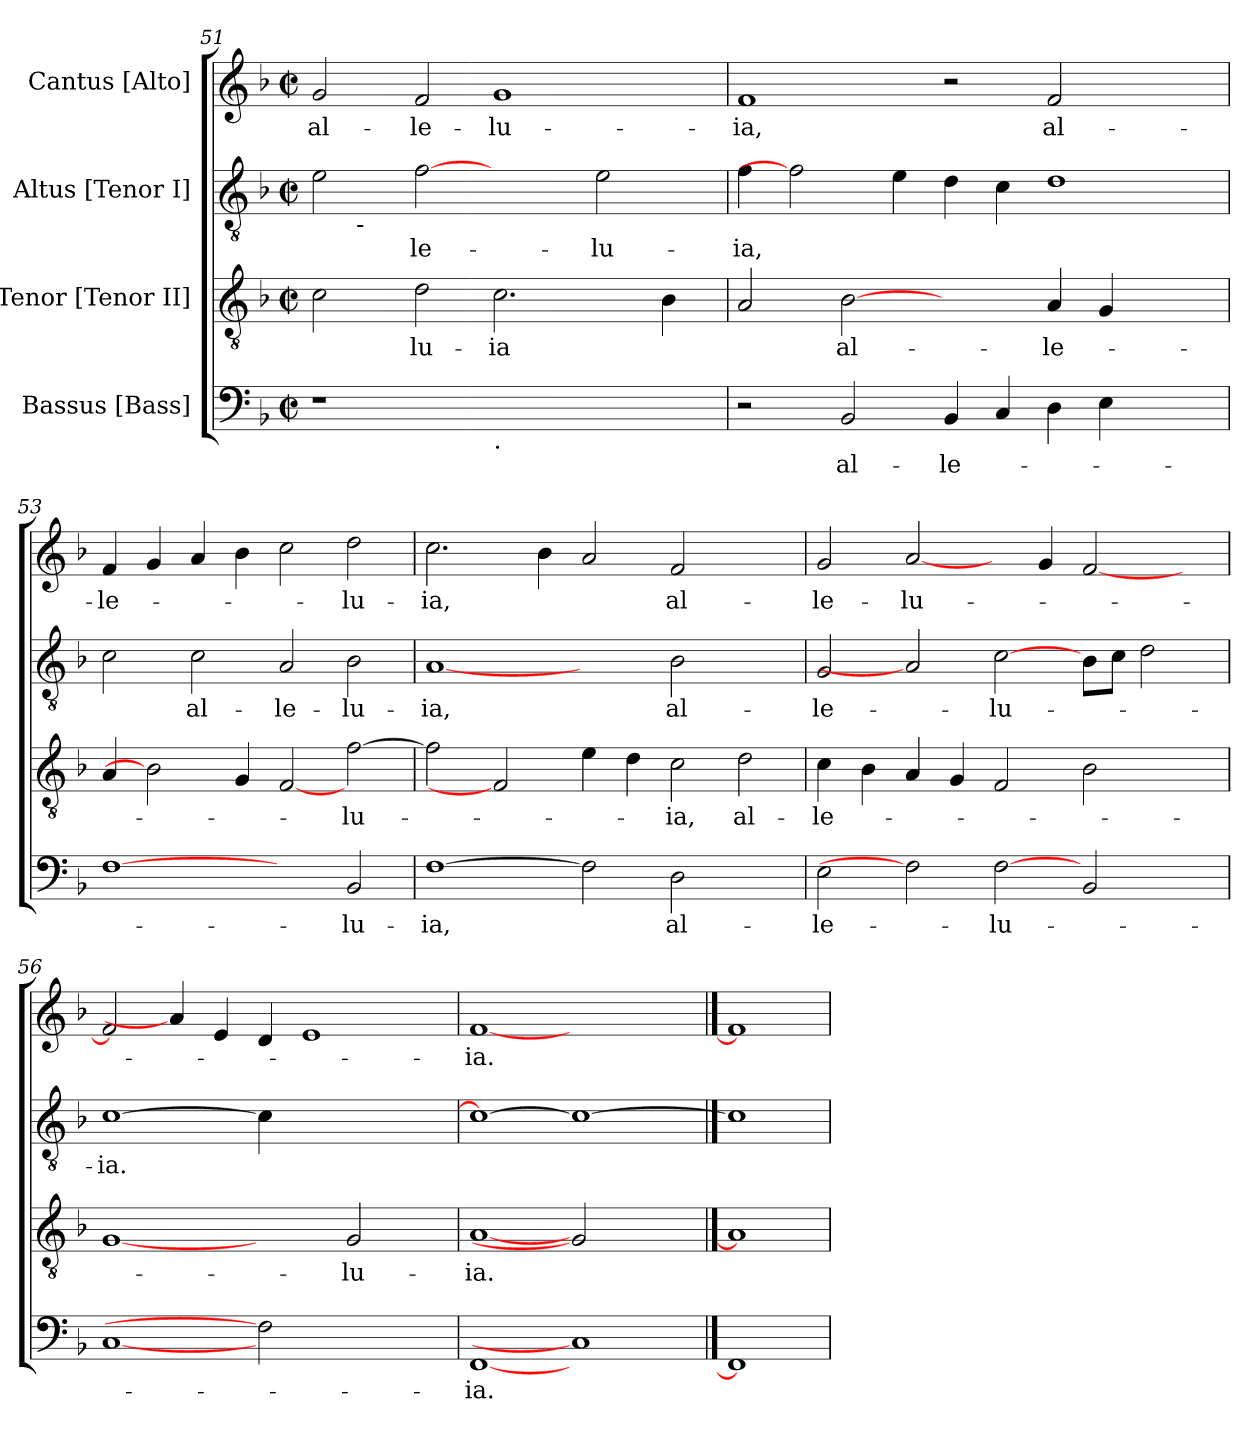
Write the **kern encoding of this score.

**kern	**text	**kern	**text	**kern	**text	**kern	**text
*part4	*part4	*part3	*part3	*part2	*part2	*part1	*part1
*staff4	*staff4	*staff3	*staff3	*staff2	*staff2	*staff1	*staff1
*I"Bassus [Bass]	*	*I"Tenor [Tenor II]	*	*I"Altus [Tenor I]	*	*I"Cantus [Alto]	*
!!LO:PB:g=z
*clefF4	*	*clefGv2	*	*clefGv2	*	*clefG2	*
*k[b-]	*	*k[b-]	*	*k[b-]	*	*k[b-]	*
*F:	*	*F:	*	*F:	*	*F:	*
*M2/2	*	*M2/2	*	*M2/2	*	*M2/2	*
*met(c|)	*	*met(c|)	*	*met(c|)	*	*met(c|)	*
=51	=51	=51	=51	=51	=51	=51	=51
!	!	!	!	!	!	!	!LO:LY:b
*	*	*	*	*^	*	*	*
1r	.	2c\	.	2e\	8.ryy	.	2g/	al-
!	!	!	!	!	!LO:TX:b:t=-	!	!	!
.	.	.	.	.	1ryy	.	.	.
!	!	!	!LO:LY:b	!	!	!LO:LY:b	!	!LO:LY:b
.	.	2d\	-lu-	[2f	.	-le-	2f/	-le-
!LO:TX:b:t=.	!	!	!	!	!	!	!	!
!	!	!	!LO:LY:b	!	!	!	!	!LO:LY:b
1ryy	.	2.c\	-ia	2ryy	.	.	1g	-lu-
.	.	.	.	.	2ryy	.	.	.
!	!	!	!	!	!	!LO:LY:b	!	!
.	.	.	.	2e\	.	-lu-	.	.
.	.	.	.	.	4ryy	.	.	.
.	.	4B-\	.	.	.	.	.	.
.	.	.	.	.	16ryy	.	.	.
=52	=52	=52	=52	=52	=52	=52	=52	=52
!	!	!	!	!	!	!LO:LY:b	!	!LO:LY:b
*	*	*	*	*v	*v	*	*	*
2r	.	2A/	.	4f\	-ia,	1f	-ia,
.	.	.	.	2f]	.	.	.
!	!LO:LY:b	!	!LO:LY:b	!	!	!	!
2BB-/	al-	[2B-	al-	.	.	.	.
.	.	.	.	4e\	.	.	.
!	!LO:LY:b	!	!	!	!	!	!
4BB-/	-le-	2ryy	.	4d\	.	2r	.
4C/	.	.	.	4c\	.	.	.
!	!	!	!LO:LY:b	!	!	!	!LO:LY:b
4D\	.	4A/	-le-	1d	.	2f/	al-
4E\	.	4G/	.	.	.	.	.
2ryy	.	2ryy	.	.	.	2ryy	.
=53	=53	=53	=53	=53	=53	=53	=53
!	!	!	!	!	!	!	!LO:LY:b
[1F	.	4A/	.	2c\	.	4f/	-le-
.	.	2B-]	.	.	.	4g/	.
!	!	!	!	!	!LO:LY:b	!	!
.	.	.	.	2c\	al-	4a/	.
.	.	4G/	.	.	.	4b-\	.
!	!	!	!	!	!LO:LY:b	!	!
2ryy	.	[2F	.	2A/	-le-	2cc\	.
!	!LO:LY:b	!	!LO:LY:b	!	!LO:LY:b	!	!LO:LY:b
2BB-/	-lu-	[<2f\	-lu-	2B-\	-lu-	2dd\	-lu-
!!LO:LB:g=z
=54	=54	=54	=54	=54	=54	=54	=54
!	!LO:LY:b	!	!	!	!LO:LY:b	!	!LO:LY:b
[1F	-ia,	2f\]	.	[1A	-ia,	2.cc\	-ia,
.	.	2F]	.	.	.	.	.
.	.	.	.	.	.	4b-\	.
2F]	.	4e\	.	2ryy	.	2a/	.
.	.	4d\	.	.	.	.	.
!	!LO:LY:b	!	!LO:LY:b	!	!LO:LY:b	!	!LO:LY:b
2D\	al-	2c\	-ia,	2B-\	al-	2f/	al-
!	!	!	!LO:LY:b	!	!	!	!
2ryy	.	2d\	al-	2ryy	.	2ryy	.
=55	=55	=55	=55	=55	=55	=55	=55
!	!LO:LY:b	!	!LO:LY:b	!	!LO:LY:b	!	!LO:LY:b
2E\	-le-	4c\	-le-	2G/	-le-	2g/	-le-
.	.	4B-\	.	.	.	.	.
!	!	!	!	!	!	!	!LO:LY:b
2F]	.	4A/	.	2A]	.	[2a/	-lu-
.	.	4G/	.	.	.	.	.
!	!LO:LY:b	!	!	!	!LO:LY:b	!	!
[2F	-lu-	2F/	.	[2c\	-lu-	4ryy	.
.	.	.	.	.	.	4g/	.
2BB-/	.	2B-\	.	8B-\L	.	[<2f/	.
.	.	.	.	8c\J	.	.	.
.	.	.	.	2d\	.	.	.
4ryy	.	4ryy	.	.	.	4ryy	.
=56	=56	=56	=56	=56	=56	=56	=56
!	!	!	!	!	!LO:LY:b	!	!
[1C	.	[1G	.	[>1c	-ia.	2f/]	.
.	.	.	.	.	.	4a/]	.
.	.	.	.	.	.	4e/	.
2F]	.	2ryy	.	4c\]	.	4d/	.
.	.	.	.	1ryy	.	1e	.
!	!	!	!LO:LY:b	!	!	!	!
2.ryy	.	2G/	-lu-	.	.	.	.
.	.	4ryy	.	.	.	.	.
=57	=57	=57	=57	=57	=57	=57	=57
!	!LO:LY:b	!	!LO:LY:b	!	!	!	!LO:LY:b
[1FF	-ia.	[1A	-ia.	1c_	.	[1f	-ia.
1C]	.	2G]	.	1c_	.	1ryy	.
.	.	2ryy	.	.	.	.	.
==58	==58	==58	==58	==58	==58	==58	==58
1FF]	.	1A]	.	1c]	.	1f]	.
=	=	=	=	=	=	=	=
*-	*-	*-	*-	*-	*-	*-	*-
